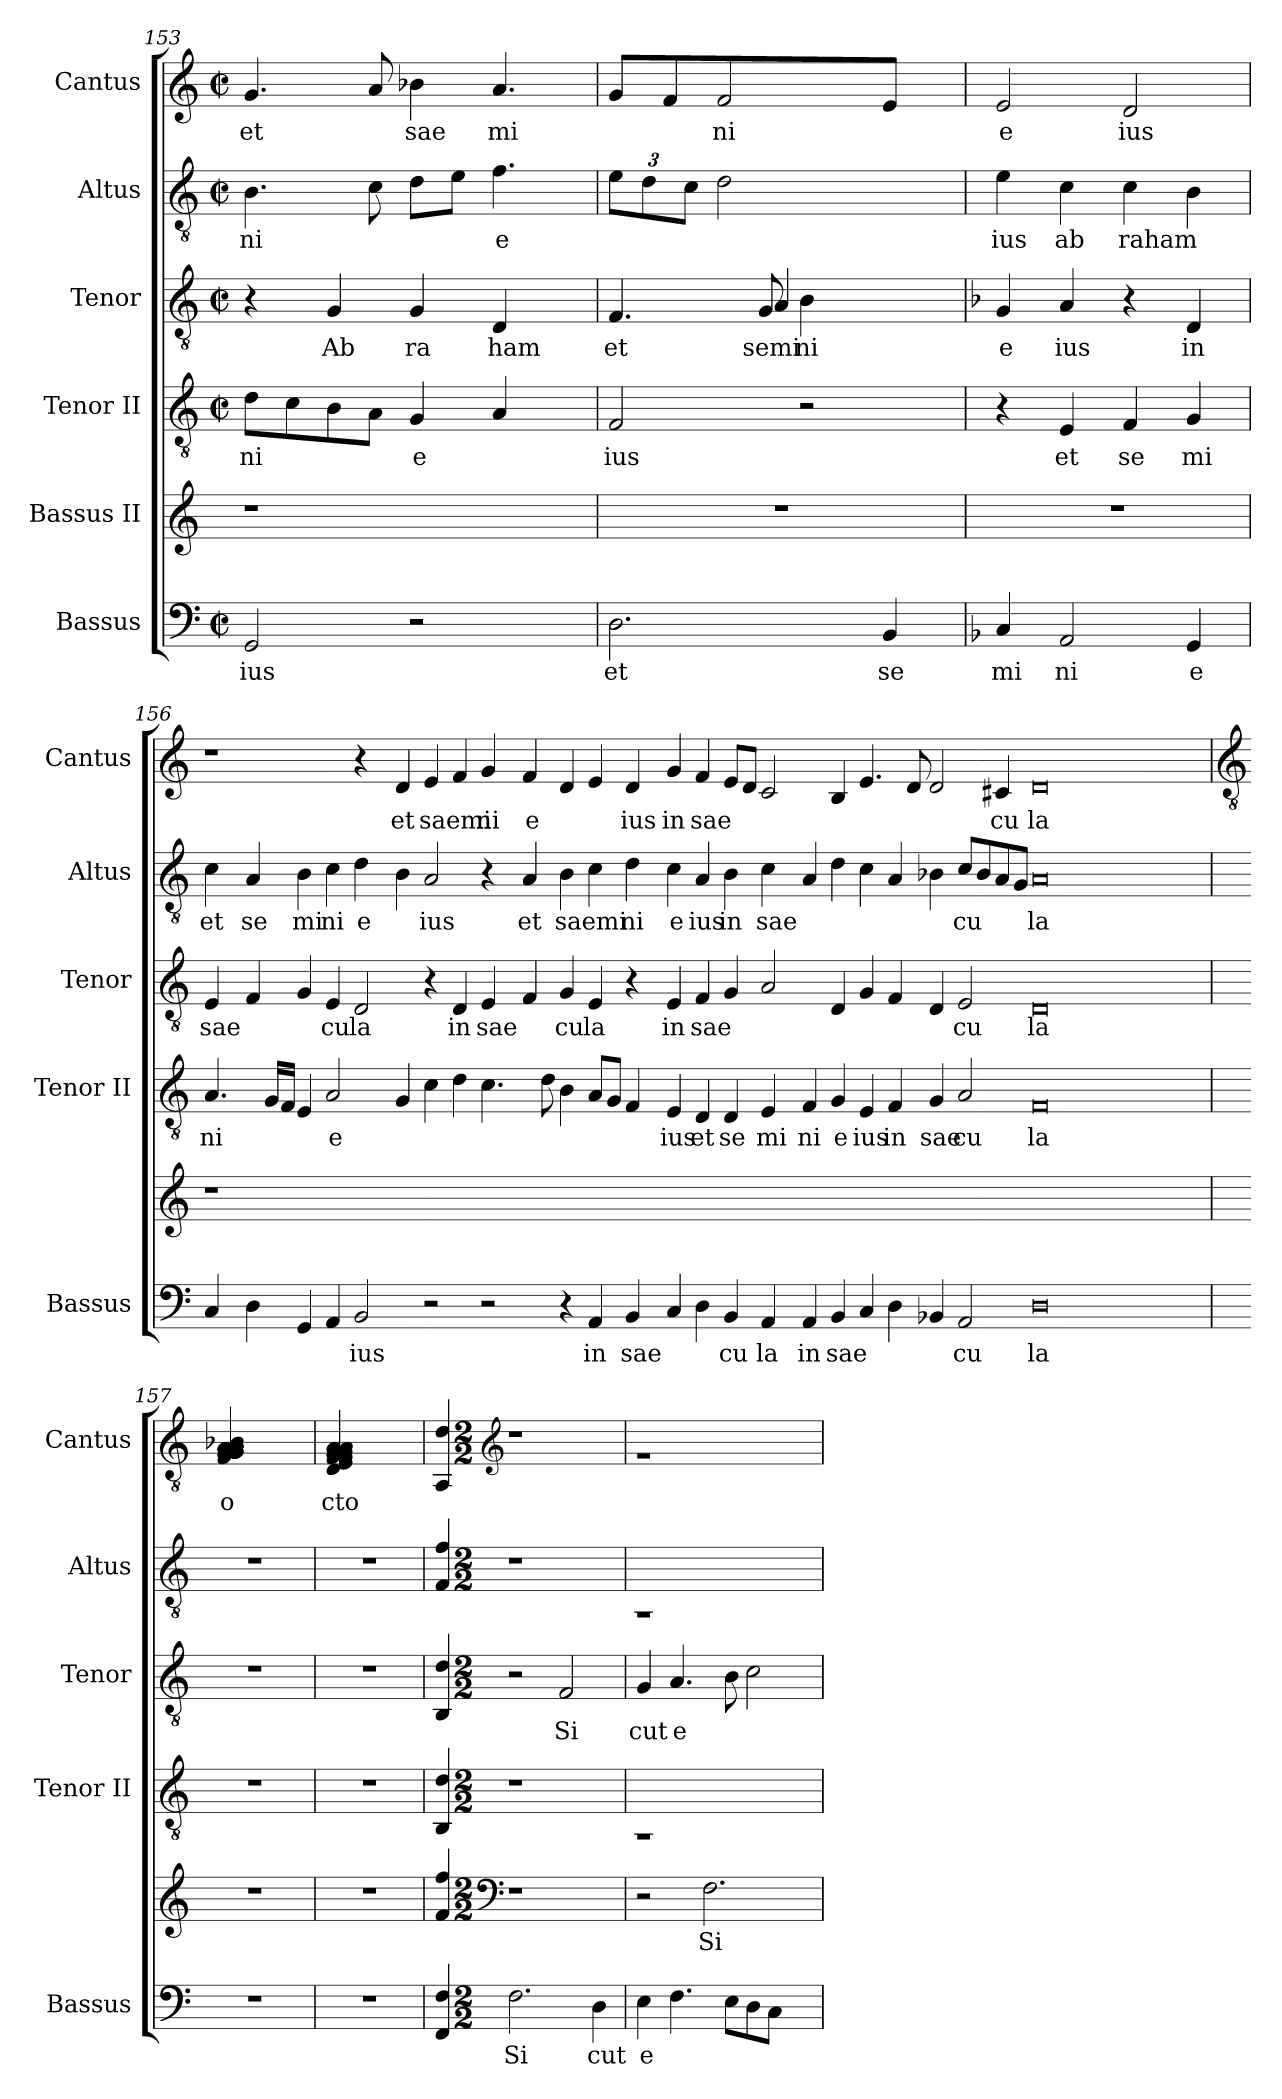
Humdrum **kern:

**kern	**text	**kern	**text	**kern	**text	**kern	**text	**kern	**text	**kern	**text	**text
*part6	*part6	*part5	*part5	*part4	*part4	*part3	*part3	*part2	*part2	*part1	*part1	*part1
*staff6	*staff6	*staff5	*staff5	*staff4	*staff4	*staff3	*staff3	*staff2	*staff2	*staff1	*staff1	*staff1
*I"Bassus	*	*I"Bassus II	*	*I"Tenor II	*	*I"Tenor	*	*I"Altus	*	*I"Cantus	*	*
*I'Bassus	*	*	*	*I'Tenor II	*	*I'Tenor	*	*I'Altus	*	*I'Cantus	*	*
*clefF4	*	*	*	*clefGv2	*	*clefGv2	*	*clefGv2	*	*clefG2	*	*
*k[]	*	*	*	*k[]	*	*k[]	*	*k[]	*	*k[]	*	*
*C:	*	*	*	*C:	*	*C:	*	*C:	*	*C:	*	*
*M2/2	*	*	*	*M2/2	*	*M2/2	*	*M2/2	*	*M2/2	*	*
*met(c|)	*	*	*	*met(c|)	*	*met(c|)	*	*met(c|)	*	*met(c|)	*	*
=153	=153	=153	=153	=153	=153	=153	=153	=153	=153	=153	=153	=153
!	!LO:LY:b:cj	!	!	!	!LO:LY:b:cj	!	!	!	!LO:LY:b:cj	!	!LO:LY:b:cj	!
2GG/	ius	1r	.	8d\L	ni	4r	.	4.B\	ni	4.g/	et	.
.	.	.	.	8c\	.	.	.	.	.	.	.	.
!	!	!	!	!	!	!	!LO:LY:b:cj	!	!	!	!	!
.	.	.	.	8B\	.	4G/	Ab	.	.	.	.	.
.	.	.	.	8A\J	.	.	.	8c\	.	8a/	.	.
!	!	!	!	!	!LO:LY:b:cj	!	!LO:LY:b:cj	!	!	!	!LO:LY:b:cj	!
2r	.	.	.	4G/	e	4G/	ra	8d\L	.	4b-\	sae	.
.	.	.	.	.	.	.	.	8e\J	.	.	.	.
!	!	!	!	!	!	!	!LO:LY:b:cj	!	!LO:LY:b:cj	!	!LO:LY:b	!
.	.	.	.	4A/	.	4D/	ham	4.f\	e	4.a/	mi	.
8ryy	.	8ryy	.	8ryy	.	8ryy	.	.	.	.	.	.
=154	=154	=154	=154	=154	=154	=154	=154	=154	=154	=154	=154	=154
!	!LO:LY:b:cj	!	!	!	!LO:LY:b:cj	!	!LO:LY:b:cj	!	!	!	!	!
*	*	*	*	*	*	*^	*	*	*	*	*	*
2.D\	et	1r	.	2F/	ius	4.F/	4.ryy	et	12e\L	.	8g/L	.	.
.	.	.	.	.	.	.	.	.	12d\	.	.	.	.
.	.	.	.	.	.	.	.	.	.	.	8f/	.	.
.	.	.	.	.	.	.	.	.	12c\J	.	.	.	.
!	!	!	!	!	!	!	!	!	!	!	!	!LO:LY:b:cj	!
.	.	.	.	.	.	.	.	.	2d\	.	2f/	ni	.
!	!	!	!	!	!	!	!	!LO:LY:b	!	!	!	!	!
.	.	.	.	.	.	8G/	4A/	semi	.	.	.	.	.
!	!	!	!	!	!	!	!	!LO:LY:b:cj	!	!	!	!	!
.	.	.	.	2r	.	4B\	.	ni	.	.	.	.	.
.	.	.	.	.	.	.	4ryy	.	.	.	.	.	.
!	!LO:LY:b:cj	!	!	!	!	!	!	!	!	!	!	!	!
4BB/	se	.	.	.	.	4ryy	.	.	4ryy	.	8e/J	.	.
.	.	.	.	.	.	.	8ryy	.	.	.	8ryy	.	.
*	*	*	*	*	*	*v	*v	*	*	*	*	*	*
=155	=155	=155	=155	=155	=155	=155	=155	=155	=155	=155	=155	=155
*k[b-]	*	*	*	*	*	*k[b-]	*	*	*	*	*	*
*F:	*	*	*	*	*	*F:	*	*	*	*	*	*
*	*	*	*	*	*	*^	*	*	*	*	*	*
!	!LO:LY:b:cj	!	!	!	!	!	!	!LO:LY:b:cj	!	!LO:LY:b:cj	!	!LO:LY:b:cj	!
*	*	*	*	*	*	*v	*v	*	*	*	*	*	*
4C/	mi	1r	.	4r	.	4G/	e	4e\	ius	2e/	e	.
!	!LO:LY:b:cj	!	!	!	!LO:LY:b:cj	!	!LO:LY:b:cj	!	!LO:LY:b:cj	!	!	!
2AA/	ni	.	.	4E/	et	4A/	ius	4c\	ab	.	.	.
!	!	!	!	!	!LO:LY:b:cj	!	!	!	!LO:LY:b	!	!LO:LY:b:cj	!
.	.	.	.	4F/	se	4r	.	4c\	raham	2d/	ius	.
!	!LO:LY:b:cj	!	!	!	!LO:LY:b:cj	!	!LO:LY:b:cj	!	!	!	!	!
4GG/	e	.	.	4G/	mi	4D/	in	4B\	.	.	.	.
!!LO:PB:g=z
=156	=156	=156	=156	=156	=156	=156	=156	=156	=156	=156	=156	=156
*k[]	*	*	*	*	*	*k[]	*	*	*	*	*	*
*C:	*	*	*	*	*	*C:	*	*	*	*	*	*
!	!	!	!	!	!LO:LY:b:cj	!	!LO:LY:b	!	!LO:LY:b:cj	!	!	!
*^	*	*	*	*^	*	*	*	*	*	*	*	*
4C/	8ryy	.	1r	.	4.A/	8ryy	ni	4E/	sae	4c\	et	1r	.	.
.	1ryy	.	.	.	.	64ryy	.	.	.	.	.	.	.	.
.	.	.	.	.	.	1ryy	.	.	.	.	.	.	.	.
!	!	!	!	!	!	!	!	!	!	!	!LO:LY:b:cj	!	!	!
4D\	.	.	.	.	.	.	.	4F/	.	4A/	se	.	.	.
.	.	.	.	.	16G/L	.	.	.	.	.	.	.	.	.
.	.	.	.	.	16F/J	.	.	.	.	.	.	.	.	.
!	!	!	!	!	!	!	!	!	!	!	!LO:LY:b:cj	!	!	!
4GG/	.	.	.	.	4E/	.	.	4G/	.	4B\	mi	.	.	.
!	!	!	!	!	!	!	!LO:LY:b:cj	!	!LO:LY:b:cj	!	!LO:LY:b:cj	!	!	!
4AA/	.	.	.	.	2A/	.	e	4E/	cu	4c\	ni	.	.	.
!	!	!LO:LY:b:cj	!	!	!	!	!	!	!LO:LY:b:cj	!	!LO:LY:b:cj	!	!	!
2BB/	.	ius	1%7ryy	.	.	.	.	2D/	la	4d\	e	4r	.	.
.	1ryy	.	.	.	.	.	.	.	.	.	.	.	.	.
.	.	.	.	.	.	1ryy	.	.	.	.	.	.	.	.
!	!	!	!	!	!	!	!	!	!	!	!	!	!LO:LY:b:cj	!
.	.	.	.	.	4G/	.	.	.	.	4B\	.	4d/	et	.
!	!	!	!	!	!	!	!	!	!	!	!LO:LY:b:cj	!	!LO:LY:b	!
2r	.	.	.	.	4c\	.	.	4r	.	2A/	ius	4e/	saemi	.
!	!	!	!	!	!	!	!	!	!LO:LY:b:cj	!	!	!	!	!
.	.	.	.	.	4d\	.	.	4D/	in	.	.	4f/	.	.
!	!	!	!	!	!	!	!	!	!LO:LY:b	!	!	!	!LO:LY:b:cj	!
2r	.	.	.	.	4.c\	.	.	4E/	sae	4r	.	4g/	ni	.
.	1ryy	.	.	.	.	.	.	.	.	.	.	.	.	.
.	.	.	.	.	.	1ryy	.	.	.	.	.	.	.	.
!	!	!	!	!	!	!	!	!	!	!	!LO:LY:b:cj	!	!LO:LY:b:cj	!
.	.	.	.	.	.	.	.	4F/	.	4A/	et	4f/	e	.
.	.	.	.	.	8d\	.	.	.	.	.	.	.	.	.
!	!	!	!	!	!	!	!	!	!LO:LY:b:cj	!	!LO:LY:b	!	!	!
4r	.	.	.	.	4B\	.	.	4G/	cu	4B\	saemi	4d/	.	.
!	!	!LO:LY:b:cj	!	!	!	!	!	!	!LO:LY:b:cj	!	!	!	!	!
4AA/	.	in	.	.	8A/L	.	.	4E/	la	4c\	.	4e/	.	.
.	.	.	.	.	8G/J	.	.	.	.	.	.	.	.	.
!	!	!LO:LY:b	!	!	!	!	!	!	!	!	!LO:LY:b:cj	!	!LO:LY:b:cj	!
4BB/	.	sae	.	.	4F/	.	.	4r	.	4d\	ni	4d>/	ius	.
.	1ryy	.	.	.	.	.	.	.	.	.	.	.	.	.
.	.	.	.	.	.	1ryy	.	.	.	.	.	.	.	.
!	!	!	!	!	!	!	!LO:LY:b:cj	!	!LO:LY:b:cj	!	!LO:LY:b:cj	!	!LO:LY:b:cj	!
4C/	.	.	.	.	4E/	.	ius	4E/	in	4c\	e	4g/	in	.
!	!	!	!	!	!	!	!LO:LY:b:cj	!	!LO:LY:b	!	!LO:LY:b:cj	!	!LO:LY:b	!
4D\	.	.	.	.	4D/	.	et	4F/	sae	4A/	ius	4f/	sae	.
!	!	!LO:LY:b:cj	!	!	!	!	!LO:LY:b:cj	!	!	!	!LO:LY:b:cj	!	!	!
4BB/	.	cu	.	.	4D/	.	se	4G/	.	4B\	in	8e/L	.	.
.	.	.	.	.	.	.	.	.	.	.	.	8d/J	.	.
!	!	!LO:LY:b:cj	!	!	!	!	!LO:LY:b:cj	!	!	!	!LO:LY:b	!	!	!
4AA/	.	la	.	.	4E/	.	mi	2A/	.	4c\	sae	2c/	.	.
.	1ryy	.	.	.	.	.	.	.	.	.	.	.	.	.
.	.	.	.	.	.	1ryy	.	.	.	.	.	.	.	.
!	!	!LO:LY:b:cj	!	!	!	!	!LO:LY:b:cj	!	!	!	!	!	!	!
4AA/	.	in	.	.	4F/	.	ni	.	.	4A/	.	.	.	.
!	!	!LO:LY:b	!	!	!	!	!LO:LY:b:cj	!	!	!	!	!	!	!
4BB/	.	sae	.	.	4G/	.	e	4D/	.	4d\	.	4B/	.	.
!	!	!	!	!	!	!	!LO:LY:b:cj	!	!	!	!	!	!	!
4C/	.	.	.	.	4E/	.	ius	4G/	.	4c\	.	4.e/	.	.
!	!	!	!	!	!	!	!LO:LY:b:cj	!	!	!	!	!	!	!
4D\	.	.	.	.	4F/	.	in	4F/	.	4A/	.	.	.	.
.	1ryy	.	.	.	.	.	.	.	.	.	.	8d/	.	.
.	.	.	.	.	.	1ryy	.	.	.	.	.	.	.	.
!	!	!	!	!	!	!	!LO:LY:b:cj	!	!	!	!	!	!	!
4BB-/	.	.	.	.	4G/	.	sae	4D/	.	4B-\	.	2d/	.	.
!	!	!LO:LY:b:cj	!	!	!	!	!LO:LY:b:cj	!	!LO:LY:b:cj	!	!LO:LY:b:cj	!	!	!
2AA/	.	cu	.	.	2A/	.	cu	2E/	cu	8c/L	cu	.	.	.
.	.	.	.	.	.	.	.	.	.	8B-/	.	.	.	.
!	!	!	!	!	!	!	!	!	!	!	!	!	!LO:LY:b:cj	!
.	.	.	.	.	.	.	.	.	.	8A/	.	4c#/	cu	.
.	.	.	.	.	.	.	.	.	.	8G/J	.	.	.	.
!	!	!LO:LY:b:cj	!	!	!	!	!LO:LY:b:cj	!	!LO:LY:b:cj	!	!LO:LY:b:cj	!	!LO:LY:b:cj	!
0D	.	la	.	.	0F	.	la	0D	la	0A	la	0d	la	.
.	1...ryy	.	.	.	.	.	.	.	.	.	.	.	.	.
.	.	.	.	.	.	1ryy	.	.	.	.	.	.	.	.
.	.	.	.	.	.	2ryy	.	.	.	.	.	.	.	.
.	.	.	.	.	.	4ryy	.	.	.	.	.	.	.	.
.	.	.	.	.	.	16..ryy	.	.	.	.	.	.	.	.
*v	*v	*	*	*	*v	*v	*	*	*	*	*	*	*	*
!!LO:LB:g=z
=157	=157!	=157	=157!	=157	=157!	=157	=157!	=157	=157!	=157!	=157!	=157!
*	*	*	*	*	*	*	*	*	*	*clefGv2	*	*
*^	*	*	*	*^	*	*	*	*	*	*	*	*
!	!	!	!	!	!	!	!	!	!	!	!	!	!LO:LY:b:cj	!
*v	*v	*	*	*	*v	*v	*	*	*	*	*	*	*	*
1r	.	1r	.	1r	.	1r	.	1r	.	(>(>(>(>(>4F/ 4G/ 4A/ 4A/ 4A/ 4G/ 4G/ 4B-X/ 4A/ 4A/ 4A/ 4G/ 4G/ 4A/	-o	.
.	.	.	.	.	.	.	.	.	.	2.ryy	.	.
=158	=158	=158	=158	=158	=158	=158	=158	=158	=158	=158	=158	=158
!	!	!	!	!	!	!	!	!	!	!	!LO:LY:b	!
1r	.	1r	.	1r	.	1r	.	1r	.	(>(>4A/ 4A/ 4A/ 4G/ 4F/ 4G/ 4A/ 4G/ 4F/ 4E/ 4D/	-cto	.
.	.	.	.	.	.	.	.	.	.	2.ryy	.	.
!!LO:LB:g=z
=159	=159	=159	=159	=159	=159	=159	=159	=159	=159	=159	=159	=159
!	!	!	!	!	!	!	!	!	!LO:LY:b:rj	!	!	!LO:LY:b:rj
4F/ 4FF/	.	4ff/ 4f/	.	4BB/ 4d/	.	4d/ 4BB/	.	4f/ 4F/	.	4d/ 4AA/	.	.
*	*	*clefF4	*	*	*	*	*	*	*	*clefG2	*	*
*M2/2	*	*M2/2	*	*M2/2	*	*M2/2	*	*M2/2	*	*M2/2	*	*
*met(c|)	*	*met(c|)	*	*met(c|)	*	*met(c|)	*	*met(c|)	*	*met(c|)	*	*
!	!LO:LY:b:cj	!	!	!	!	!	!	!	!	!	!	!
2.F\	Si	1r	.	1r	.	2r	.	1r	.	1r	.	.
!	!	!	!	!	!	!	!LO:LY:b:cj	!	!	!	!	!
.	.	.	.	.	.	2F/	Si	.	.	.	.	.
!	!LO:LY:b:cj	!	!	!	!	!	!	!	!	!	!	!
4D\	cut	.	.	.	.	.	.	.	.	.	.	.
=160	=160	=160	=160	=160	=160	=160	=160	=160	=160	=160	=160	=160
!	!LO:LY:b:cj	!	!	!LO:N:vis=1	!	!	!LO:LY:b:cj	!LO:N:vis=1	!	!LO:N:vis=1	!	!
4E\	e	2r	.	1rAA	.	4G/	cut	1rAA	.	1ra	.	.
!	!	!	!	!	!	!	!LO:LY:b:cj	!	!	!	!	!
4.F\	.	.	.	.	.	4.A/	e	.	.	.	.	.
!	!	!	!LO:LY:b:cj	!	!	!	!	!	!	!	!	!
.	.	2.F\	Si	.	.	.	.	.	.	.	.	.
8E\L	.	.	.	.	.	8B\	.	.	.	.	.	.
8D\	.	.	.	.	.	2c\	.	.	.	.	.	.
8C\J	.	.	.	.	.	.	.	.	.	.	.	.
4ryy	.	.	.	4ryy	.	.	.	4ryy	.	4ryy	.	.
=	=	=	=	=	=	=	=	=	=	=	=	=
*-	*-	*-	*-	*-	*-	*-	*-	*-	*-	*-	*-	*-
